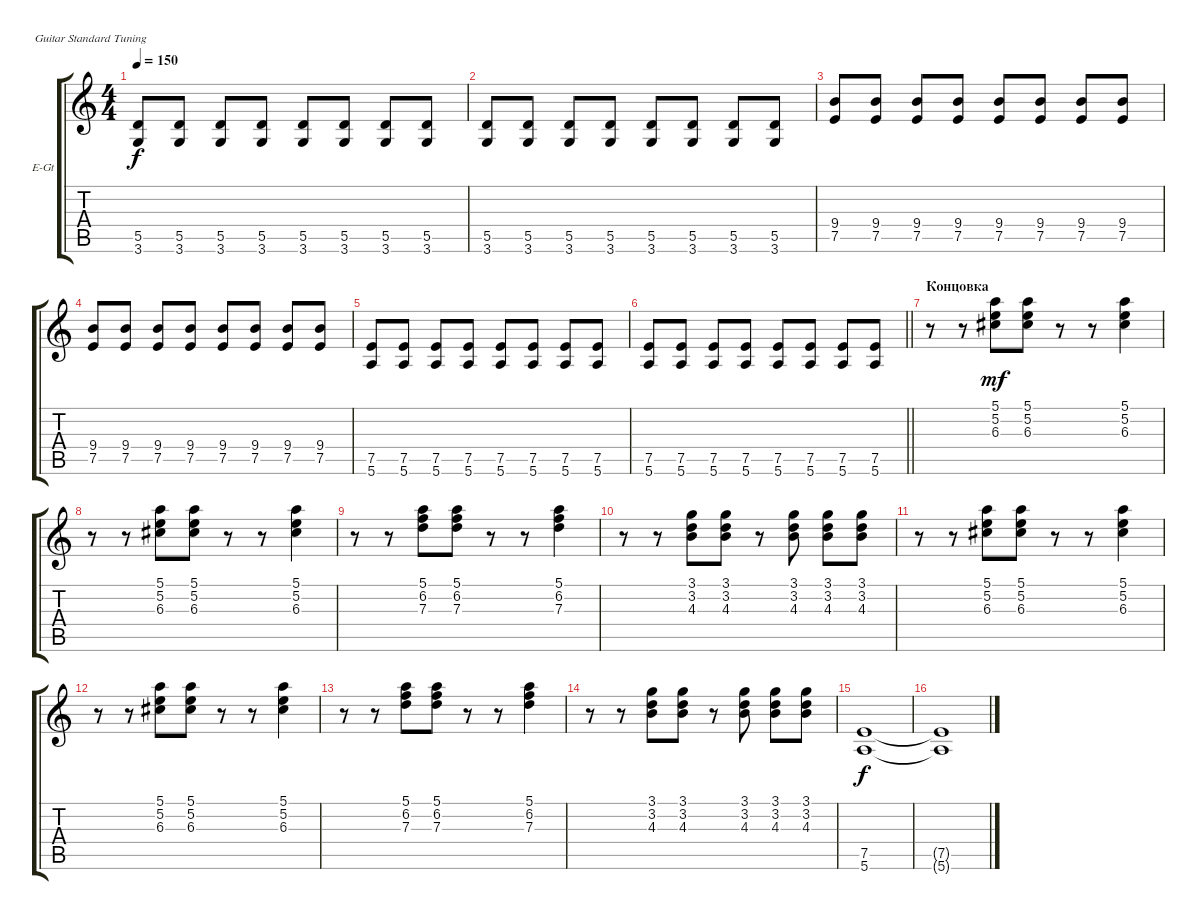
\bracketExtendMode groupsimilarinstruments
\firstSystemTrackNameOrientation horizontal
\otherSystemsTrackNameOrientation horizontal
\track ("Electric Rhythm Guitar" "E-Gt") {instrument overdrivenguitar}
\staff {score tabs}
\tuning (E4 B3 G3 D3 A2 E2)
\ts (4 4)
\tempo 150
\clef g2
\scale
0.333333
\ks c
(5.5 3.6).8{dy f} (5.5 3.6).8 (5.5 3.6).8 (5.5 3.6).8 (5.5 3.6).8 (5.5 3.6).8 (5.5 3.6).8 (5.5 3.6).8 |
\scale
0.333333 (5.5 3.6).8 (5.5 3.6).8 (5.5 3.6).8 (5.5 3.6).8 (5.5 3.6).8 (5.5 3.6).8 (5.5 3.6).8 (5.5 3.6).8 |
\scale
0.333333 (9.4 7.5).8 (9.4 7.5).8 (9.4 7.5).8 (9.4 7.5).8 (9.4 7.5).8 (9.4 7.5).8 (9.4 7.5).8 (9.4 7.5).8 |
\scale
0.333333 (9.4 7.5).8 (9.4 7.5).8 (9.4 7.5).8 (9.4 7.5).8 (9.4 7.5).8 (9.4 7.5).8 (9.4 7.5).8 (9.4 7.5).8 |
\scale
0.333333 (7.5 5.6).8 (7.5 5.6).8 (7.5 5.6).8 (7.5 5.6).8 (7.5 5.6).8 (7.5 5.6).8 (7.5 5.6).8 (7.5 5.6).8 |
\scale
0.333333
\barLineRight lightlight
(7.5 5.6).8 (7.5 5.6).8 (7.5 5.6).8 (7.5 5.6).8 (7.5 5.6).8 (7.5 5.6).8 (7.5 5.6).8 (7.5 5.6).8 |
\section ("" "Концовка")
\scale
0.333333 r.8 r.8 (5.1 5.2 6.3).8{dy mf} (5.1 5.2 6.3).8 r.8 r.8 (5.1 5.2 6.3).4 |
\scale
0.333333 r.8 r.8 (5.1 5.2 6.3).8 (5.1 5.2 6.3).8 r.8 r.8 (5.1 5.2 6.3).4 |
\scale
0.333333 r.8 r.8 (5.1 6.2 7.3).8 (5.1 6.2 7.3).8 r.8 r.8 (5.1 6.2 7.3).4 |
\scale
0.333333 r.8 r.8 (3.1 3.2 4.3).8 (3.1 3.2 4.3).8 r.8 (3.1 3.2 4.3).8 (3.1 3.2 4.3).8 (3.1 3.2 4.3).8 |
\scale
0.333333 r.8 r.8 (5.1 5.2 6.3).8 (5.1 5.2 6.3).8 r.8 r.8 (5.1 5.2 6.3).4 |
\scale
0.333333 r.8 r.8 (5.1 5.2 6.3).8 (5.1 5.2 6.3).8 r.8 r.8 (5.1 5.2 6.3).4 |
\scale
0.333333 r.8 r.8 (5.1 6.2 7.3).8 (5.1 6.2 7.3).8 r.8 r.8 (5.1 6.2 7.3).4 |
r.8 r.8 (3.1 3.2 4.3).8 (3.1 3.2 4.3).8 r.8 (3.1 3.2 4.3).8 (3.1 3.2 4.3).8 (3.1 3.2 4.3).8 |
(7.5 5.6).1{dy f} |
(7.5{t} 5.6{t}).1
